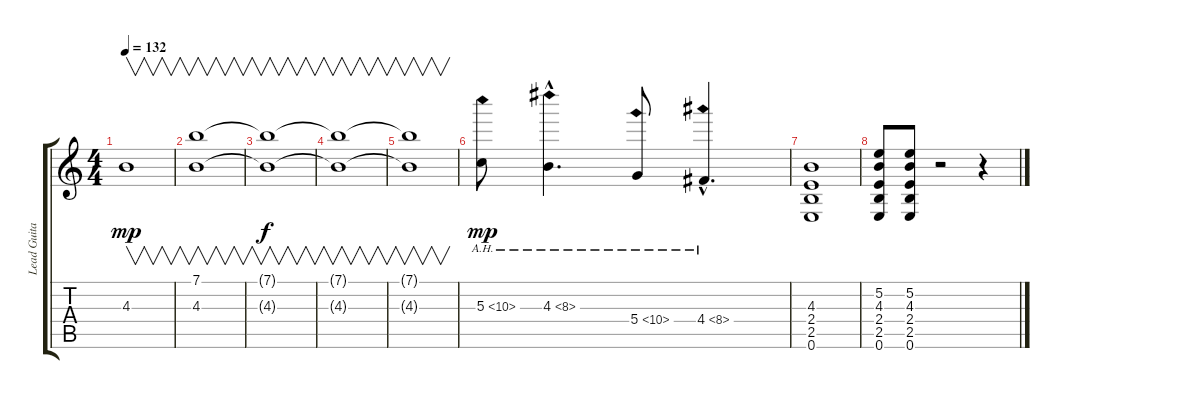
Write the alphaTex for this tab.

\track ("Lead Guitar" "Lead Guita") {instrument overdrivenguitar}
\staff {score tabs}
\tuning (E4 B3 G3 D3 A2 E2) {hide}
\ts (4 4)
\tempo 132
\clef g2
\ks c
4.3.1{v dy mp} |
(7.1 4.3).1{v} |
(7.1{t} 4.3{t}).1{v dy f} |
(7.1{t} 4.3{t}).1{v} |
(7.1{t} 4.3{t}).1{v} |
5.3{ah 5}.8{dy mp} 4.3{ah 4 hac}.4{d} 5.4{ah 5}.8 4.4{ah 4 hac}.4{d} |
(4.3 2.4 2.5 0.6).1 |
(5.2 4.3 2.4 2.5 0.6).8 (5.2 4.3 2.4 2.5 0.6).8 r.2 r.4
